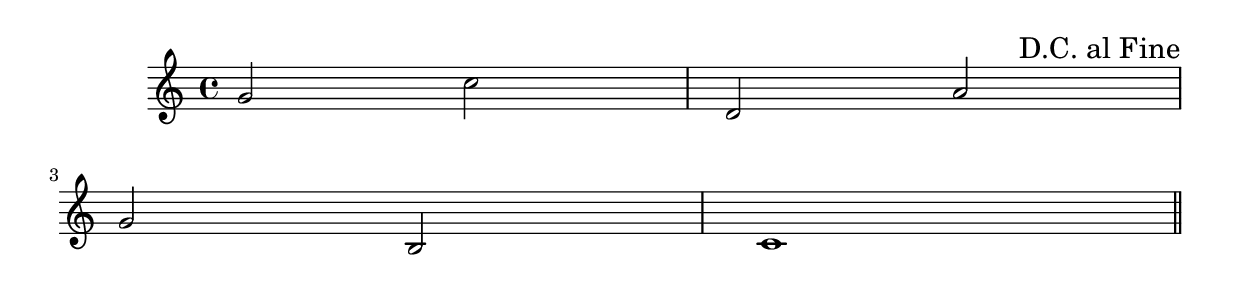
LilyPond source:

%% DO NOT EDIT this file manually; it is automatically
%% generated from LSR http://lsr.dsi.unimi.it
%% Make any changes in LSR itself, or in Documentation/snippets/new/ ,
%% and then run scripts/auxiliar/makelsr.py
%%
%% This file is in the public domain.
\version "2.17.27"

\header {
  lsrtags = "text"

  texidoc = "
Marks can be printed at the end of the current line, instead of the
beginning of the following line.  In such cases, it might be preferable
to align the right end of the mark with the bar line.

"
  doctitle = "Printing marks at the end of a line"
} % begin verbatim


\relative c'' {
  g2 c
  d,2 a'
  \once \override Score.RehearsalMark.break-visibility = #end-of-line-visible
  \once \override Score.RehearsalMark.self-alignment-X = #RIGHT
  \mark "D.C. al Fine"
  \break
  g2 b,
  c1 \bar "||"
}
